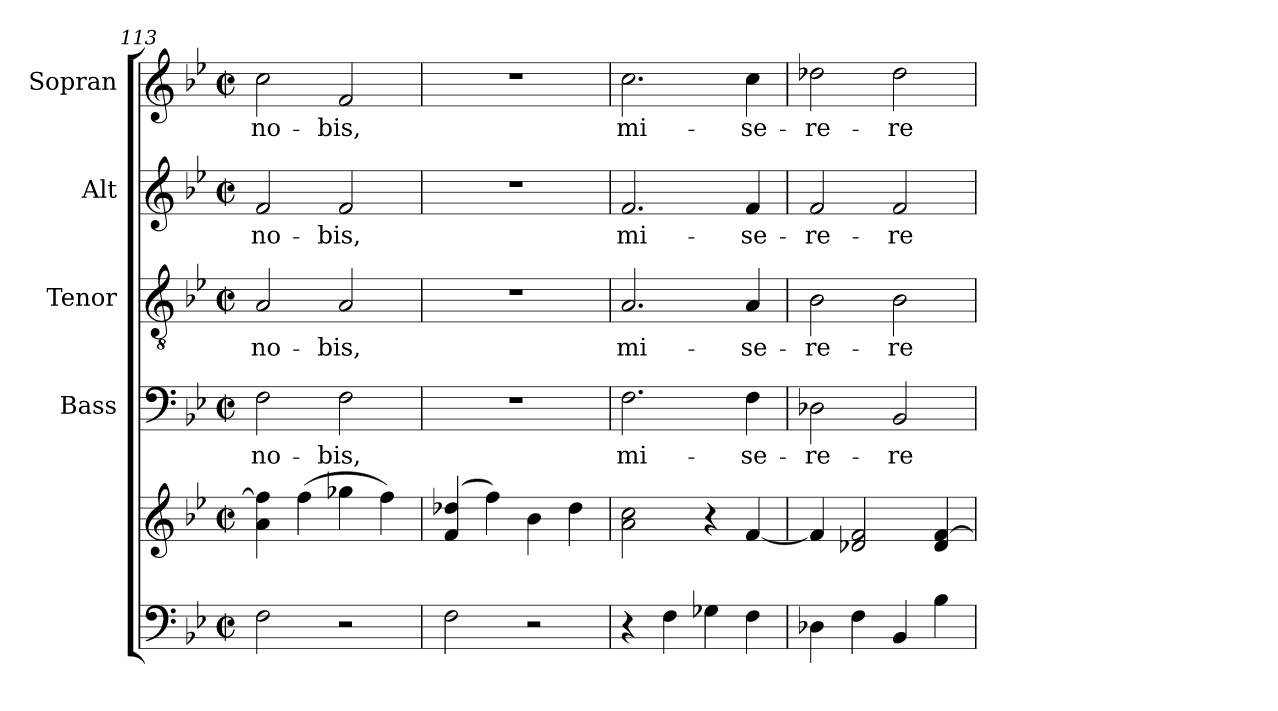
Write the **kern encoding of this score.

**kern	**kern	**kern	**text	**kern	**text	**kern	**text	**kern	**text
*part5	*part5	*part4	*part4	*part3	*part3	*part2	*part2	*part1	*part1
*staff6	*staff5	*staff4	*staff4	*staff3	*staff3	*staff2	*staff2	*staff1	*staff1
*	*	*I"Bass	*	*I"Tenor	*	*I"Alt	*	*I"Sopran	*
*	*	*I'B.	*	*I'T.	*	*I'A.	*	*I'S.	*
*clefF4	*clefG2	*clefF4	*	*clefGv2	*	*clefG2	*	*clefG2	*
*k[b-e-]	*k[b-e-]	*k[b-e-]	*	*k[b-e-]	*	*k[b-e-]	*	*k[b-e-]	*
*B-:	*B-:	*B-:	*	*B-:	*	*B-:	*	*B-:	*
*M2/2	*M2/2	*M2/2	*	*M2/2	*	*M2/2	*	*M2/2	*
*met(c|)	*met(c|)	*met(c|)	*	*met(c|)	*	*met(c|)	*	*met(c|)	*
=113	=113	=113	=113	=113	=113	=113	=113	=113	=113
!	!	!	!LO:LY:b	!	!LO:LY:b	!	!LO:LY:b	!	!LO:LY:b
2F\	4a\ 4ff\]	2F\	no-	2A/	no-	2f/	no-	2cc\	no-
.	(>4ff\	.	.	.	.	.	.	.	.
!	!	!	!LO:LY:b	!	!LO:LY:b	!	!LO:LY:b	!	!LO:LY:b
2r	4gg-X\	2F\	-bis,	2A/	-bis,	2f/	-bis,	2f/	-bis,
.	4ff\)	.	.	.	.	.	.	.	.
=114	=114	=114	=114	=114	=114	=114	=114	=114	=114
2F\	(4f/ 4dd-X/	1r	.	1r	.	1r	.	1r	.
.	4ff\)	.	.	.	.	.	.	.	.
2r	4b-\	.	.	.	.	.	.	.	.
.	4dd-\	.	.	.	.	.	.	.	.
=115	=115	=115	=115	=115	=115	=115	=115	=115	=115
!	!	!	!LO:LY:b	!	!LO:LY:b	!	!LO:LY:b	!	!LO:LY:b
4r	2a\ 2cc\	2.F\	mi-	2.A/	mi-	2.f/	mi-	2.cc\	mi-
4F\	.	.	.	.	.	.	.	.	.
4G-X\	4r	.	.	.	.	.	.	.	.
!	!	!	!LO:LY:b	!	!LO:LY:b	!	!LO:LY:b	!	!LO:LY:b
4F\	[4f/	4F\	-se-	4A/	-se-	4f/	-se-	4cc\	-se-
!!LO:PB:g=z
=116	=116	=116	=116	=116	=116	=116	=116	=116	=116
!	!	!	!LO:LY:b	!	!LO:LY:b	!	!LO:LY:b	!	!LO:LY:b
4D-X\	4f/]	2D-X\	-re-	2B-\	-re-	2f/	-re-	2dd-X\	-re-
4F\	2d-X/ 2f/	.	.	.	.	.	.	.	.
!	!	!	!LO:LY:b	!	!LO:LY:b	!	!LO:LY:b	!	!LO:LY:b
4BB-/	.	2BB-/	-re	2B-\	-re	2f/	-re	2dd-\	-re
4B-\	4d-/ [>4f/	.	.	.	.	.	.	.	.
=	=	=	=	=	=	=	=	=	=
*-	*-	*-	*-	*-	*-	*-	*-	*-	*-
